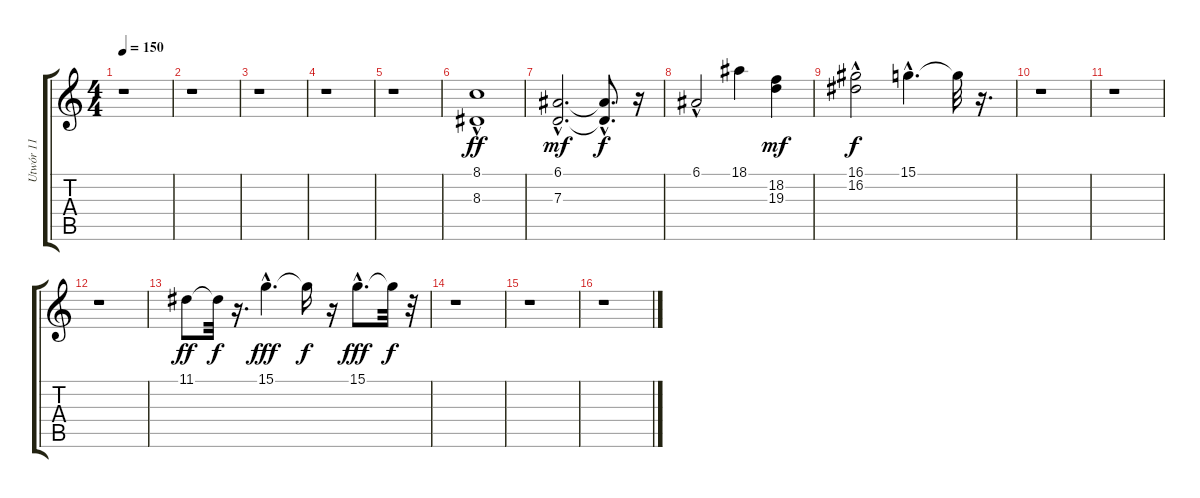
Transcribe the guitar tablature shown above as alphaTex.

\track ("Utwór 11" "Utwór 11") {instrument stringensemble1}
\staff {score tabs}
\tuning (E4 B3 G3 D3 A2 E2) {hide}
\ts (4 4)
\tempo 150
\clef g2
\ks c
r.1{dy f} |
r.1 |
r.1 |
r.1 |
r.1 |
(8.1{hac} 8.3).1{dy ff} |
(6.1{hac} 7.3{hac}).2{d dy mf} (6.1{hac t} 7.3{hac t}).8{d dy f} r.16 |
6.1{hac}.2 18.1.4 (18.2 19.3).4{dy mf} |
(16.1 16.2{hac}).2{dy f} 15.1{hac}.4{d} 15.1{t}.32 r.16{d} |
r.1 |
r.1 |
r.1 |
11.1.8{dy ff} 11.1{t}.32{dy f} r.16{d} 15.1{hac}.4{d dy fff} 15.1{t}.16{dy f} r.16 15.1{hac}.8{d dy fff} 15.1{t}.32{dy f} r.32 |
r.1 |
r.1 |
r.1
